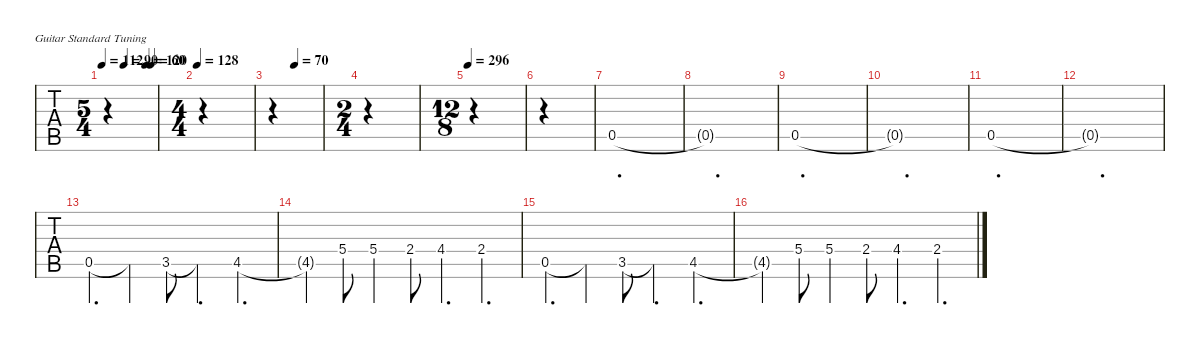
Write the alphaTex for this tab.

\hideDynamics
\bracketExtendMode nobrackets
\singleTrackTrackNamePolicy hidden
\multiTrackTrackNamePolicy hidden
\firstSystemTrackNameMode fullname
\firstSystemTrackNameOrientation horizontal
\otherSystemsTrackNameOrientation horizontal
\track ("Guitar III" "Gui III") {instrument overdrivenguitar}
\staff {tabs}
\tuning (E4 B3 G3 D3 A2 E2)
\ts (5 4)
\tempo 112
\tempo (90 0.4)
\tempo (120 0.8)
\tempo (60 0.9)
\clef g2
\ks c
|
\ts (4 4)
\tempo 128
|
\tempo (70 0.5)
|
\ts (2 4)
|
\ts (12 8)
\tempo 296
|
|
0.5.1{d} |
0.5{t}.1{d} |
0.5.1{d} |
0.5{t}.1{d} |
0.5.1{d} |
0.5{t}.1{d} |
0.5.4{d} 0.5{t}.4 3.5.8 3.5{t}.4{d} 4.5{acc #}.4{d} |
4.5{t acc #}.4 5.4.8 5.4.4 2.4.8 4.4{acc #}.4{d} 2.4.4{d} |
0.5.4{d} 0.5{t}.4 3.5.8 3.5{t}.4{d} 4.5{acc #}.4{d} |
4.5{t acc #}.4 5.4.8 5.4.4 2.4.8 4.4{acc #}.4{d} 2.4.4{d}
